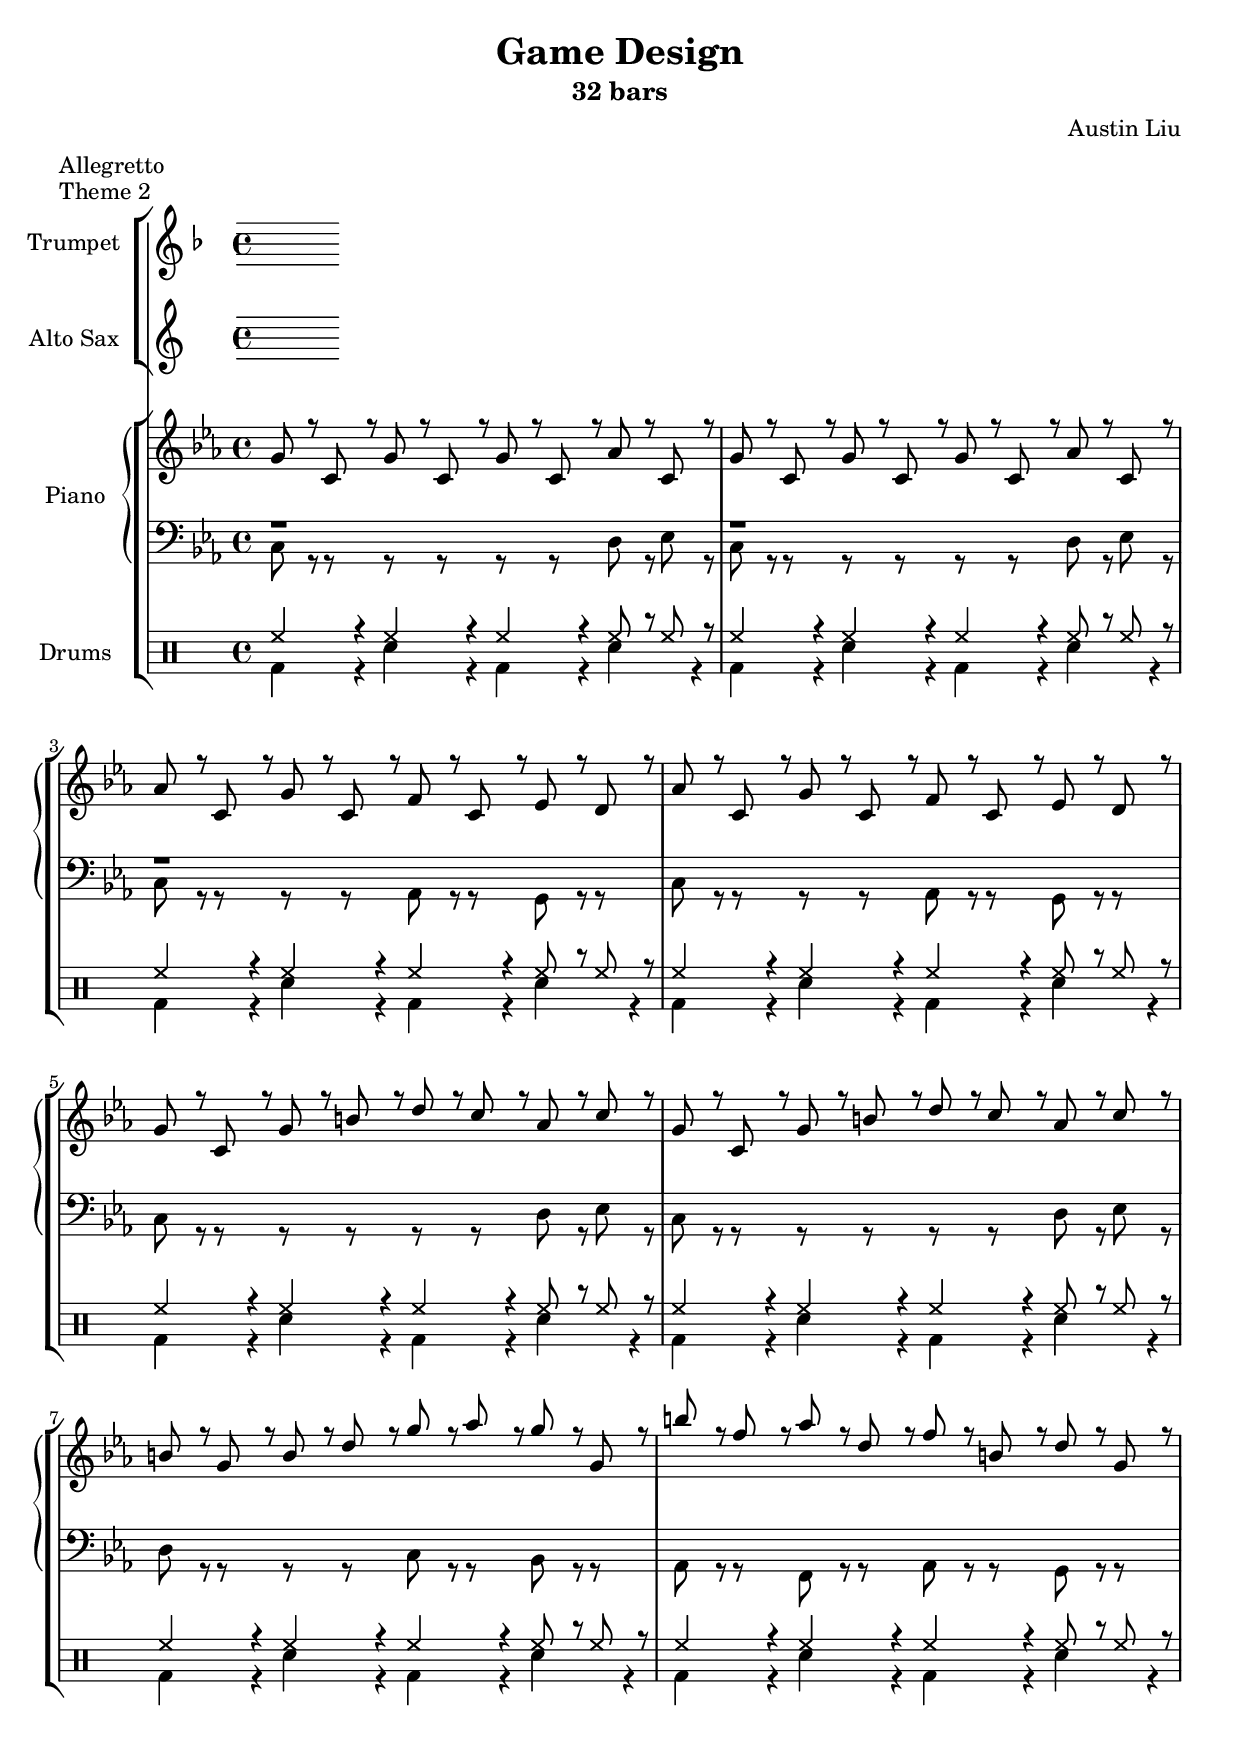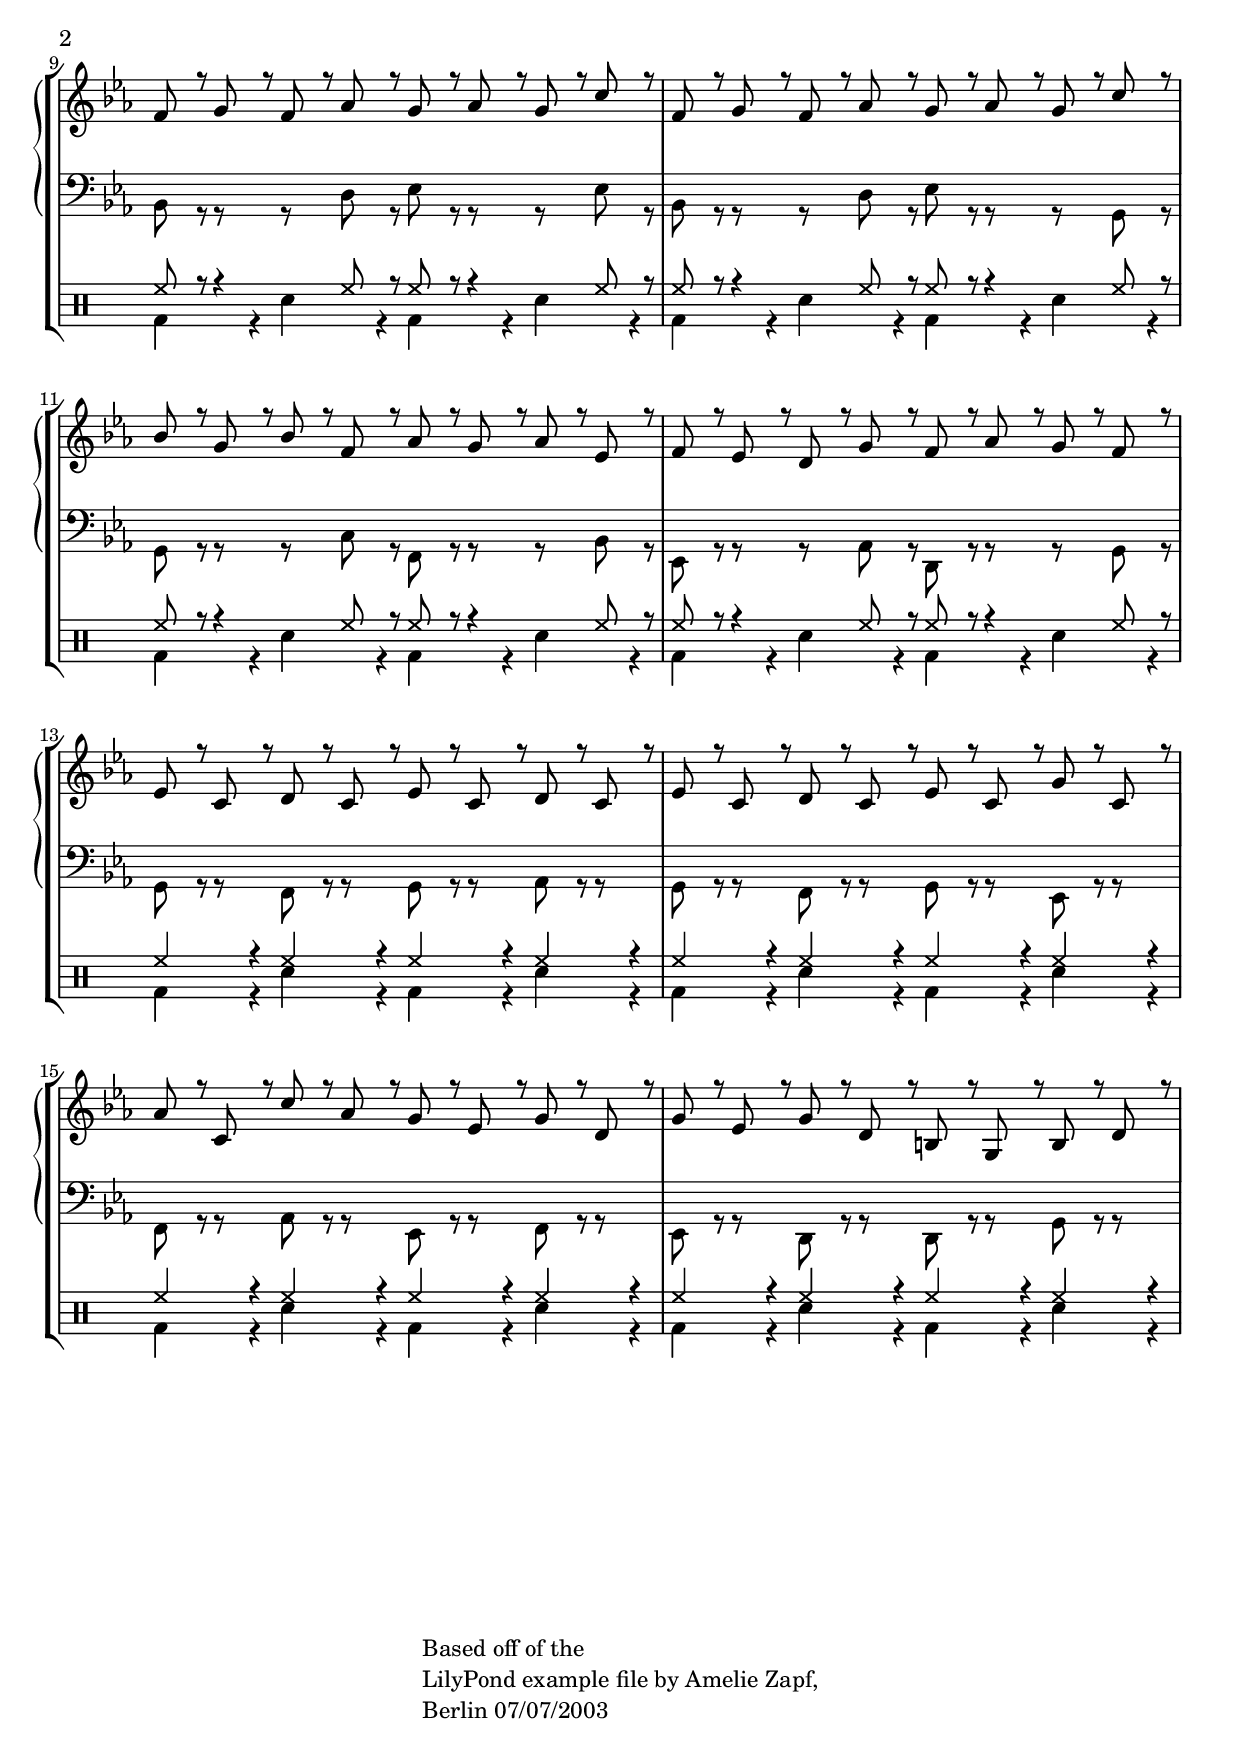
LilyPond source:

\version "2.18.2"
\include "articulate.ly"
\header {
  title = "Game Design"
  subtitle = "32 bars"
  composer = "Austin Liu"
  meter = "Allegretto"
  piece = "Theme 2"
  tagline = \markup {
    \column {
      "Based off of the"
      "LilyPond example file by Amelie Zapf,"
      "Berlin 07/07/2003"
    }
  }
}

%#(set-global-staff-size 16)

%%%%%%%%%%%% Keys'n'thangs %%%%%%%%%%%%%%%%%

global = { \time 4/4 }

Key = { \key c \minor }

% ############ Horns ############

% ------ Trumpet ------
trpt = \transpose c d \relative c'' {
  \Key
}
trumpet = {
  \global
  \set Staff.instrumentName = #"Trumpet"
  \clef treble
  <<
    \trpt
  >>
}

% ------ Alto Saxophone ------
alto = \transpose c a \relative c' {
  \Key
}
altoSax = {
  \global
  \set Staff.instrumentName = #"Alto Sax"
  \clef treble
  <<
    \alto
  >>
}

% ############ Rhythm Section #############

%% ------ Piano ------
rhUpper = \relative c'' {
  \voiceOne
  \Key
  g8 c, g' c, g' c, aes' c,  |            % bar 1
  g' c, g' c, g' c, aes' c,  |            % bar 2
  aes' c, g' c, f c ees d |               % bar 3
  aes' c, g' c, f c ees d |               % bar 4
  g8 c, g' b d  c aes c  |                % bar 5
  g c, g' b d  c aes c  |                 % bar 6
  b g b d g aes g g,     |                % bar 7
  b' f aes  d, f b, d g,  |               % bar 8
  f g f aes g aes g c |                   % bar 9
  f, g f aes g aes g c |                  % bar 10
  bes g bes f aes g aes ees |             % bar 11
  f ees d g f aes g f |                    % bar 12
  ees c d c ees c d c |                   % bar 13
  ees c d c ees c g' c, |                 % bar 14
  aes' c, c' aes g ees g d |              % bar 15
  g ees g d b g b d |                   % bar 16
}
rhLower = \relative c' {
  \voiceTwo
  \Key
  % g8 c, g' c, g' c, aes' c,  |            % bar 1
  % g' c, g' c, g' c, aes' c,  |            % bar 2
  % aes' c, g' c, f c ees d |               % bar 3
  % aes' c, g' c, f c ees d |               % bar 4
  % g8 c, g' b d  c aes c  |                % bar 5
  % g c, g' b d  c aes c  |                 % bar 6
  % b g b d g aes g g,     |                % bar 7
  % b' f aes  d, f b, d g,  |               % bar 8
}

lhUpper = \relative c' {
  \voiceOne
  \Key
  r1 | r | r
}
lhLower = \relative c {
  \voiceTwo
  \Key
  c8 r r r r r d ees  |              % bar 1
  c8 r r r r r d ees  |              % bar 2
  c8 r r r aes r g r  |              % bar 3
  c8 r r r aes r g r  |              % bar 4
  c8 r r r r r d ees  |              % bar 5
  c8 r r r r r d ees  |              % bar 6
  d8 r r r c r bes r  |              % bar 7
  aes8 r f r aes r g r |             % bar 8 
  bes8 r r d ees r r ees  |            % bar 9
  bes8 r r d ees r r g,  |            % bar 10
  g8 r r c f, r r bes |              % bar 11
  ees,8 r r aes d, r r g  |          % bar 12
  g8 r f r g r aes r |               % bar 13
  g8 r f r g r ees r |               % bar 14
  f8 r aes r ees r f r  |            % bar 15
  ees8 r d r d r g r  |                % bar 16

}

PianoRH = {
  \clef treble
  \global
  \set Staff.midiInstrument = #"acoustic grand"
  <<
    \new Voice = "one" \rhUpper
    \new Voice = "two" \rhLower
  >>
}
PianoLH = {
  \clef bass
  \global
  \set Staff.midiInstrument = #"acoustic grand"
  <<
    \new Voice = "one" \lhUpper
    \new Voice = "two" \lhLower
  >>
}

piano = {
  <<
    \set PianoStaff.instrumentName = #"Piano"
    \new Staff = "upper" \PianoRH
    \new Staff = "lower" \PianoLH
  >>
}
% ------ Drums ------
up = \drummode {
  \voiceOne
  hh4 hh hh hh8 hh |  % bar 1
  hh4 hh hh hh8 hh |
  hh4 hh hh hh8 hh |
  hh4 hh hh hh8 hh |
  hh4 hh hh hh8 hh |  % bar 5
  hh4 hh hh hh8 hh |
  hh4 hh hh hh8 hh |
  hh4 hh hh hh8 hh |
  hh r4 hh8 hh r4 hh8  |  % bar 9
  hh r4 hh8 hh r4 hh8  |  % bar 10
  hh r4 hh8 hh r4 hh8  |  % bar 11
  hh r4 hh8 hh r4 hh8 |  % bar 12
  hh4 hh hh hh |
  hh4 hh hh hh |
  hh4 hh hh hh |
  hh4 hh hh hh |
}
down = \drummode {
  \voiceTwo
  bd4 sn bd sn
  bd4 sn bd sn
  bd4 sn bd sn
  bd4 sn bd sn
  bd4 sn bd sn
  bd4 sn bd sn
  bd4 sn bd sn
  bd4 sn bd sn
  
  bd4 sn bd sn
  bd4 sn bd sn
  bd4 sn bd sn
  bd4 sn bd sn
  bd4 sn bd sn
  bd4 sn bd sn
  bd4 sn bd sn
  bd4 sn bd sn
}

drumContents = {
  \global
  <<
    \set DrumStaff.instrumentName = #"Drums"
    \new DrumVoice \up
    \new DrumVoice \down
  >>
}

%%%%%%%%% It All Goes Together Here %%%%%%%%%%%%%%%%%%%%%

\score {
  \unfoldRepeats \articulate <<
    <<
      \new StaffGroup = "horns" <<
	\new Staff = "trumpet" \trumpet
	\new Staff = "altosax" \altoSax
      >>
      \new StaffGroup = "rhythm" <<
	\new PianoStaff = "piano" \piano
	\new DrumStaff \drumContents
      >>
    >>
  >>
  \layout {
    \context { \Staff \RemoveEmptyStaves }
    \context {
      \Score
    }
  }
  \midi {
    \context {
      \Score
      tempoWholesPerMinute = #(ly:make-moment 144 4)
    }
  }
}
